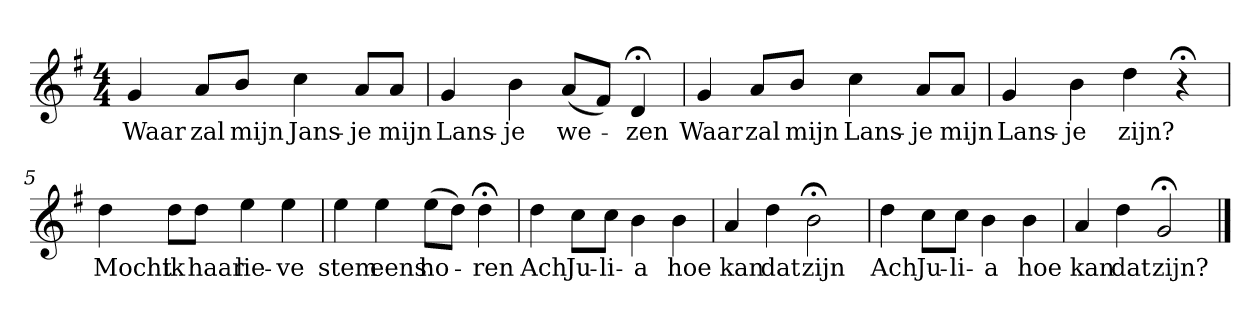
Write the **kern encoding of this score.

**kern	**text
*part1	*part1
*staff1	*staff1
*k[f#]	*
*G:	*
*M4/4	*
*MM120	*
=1	=1
4g	Waar
8aL	zal
8bJ	mijn
4cc	Jans-
8aL	-je
8aJ	mijn
=2	=2
4g	Lans-
4b	-je
(8aL	we-
8f#J)	.
4d;<	-zen
=3	=3
4g	Waar
8aL	zal
8bJ	mijn
4cc	Lans-
8aL	-je
8aJ	mijn
=4	=4
4g	Lans-
4b	-je
4dd	zijn?
4r;<	.
=5	=5
4dd	Mocht
8ddL	ik
8ddJ	haar
4ee	lie-
4ee	-ve
=6	=6
4ee	stem
4ee	eens
(8eeL	ho-
8ddJ)	.
4dd;<	-ren
=7	=7
4dd	Ach
8ccL	Ju-
8ccJ	-li-
4b	-a
4b	hoe
=8	=8
4a	kan
4dd	dat
2b;<	zijn
=9	=9
4dd	Ach
8ccL	Ju-
8ccJ	-li-
4b	-a
4b	hoe
=10	=10
4a	kan
4dd	dat
2g;<	zijn?
==	==
*-	*-
